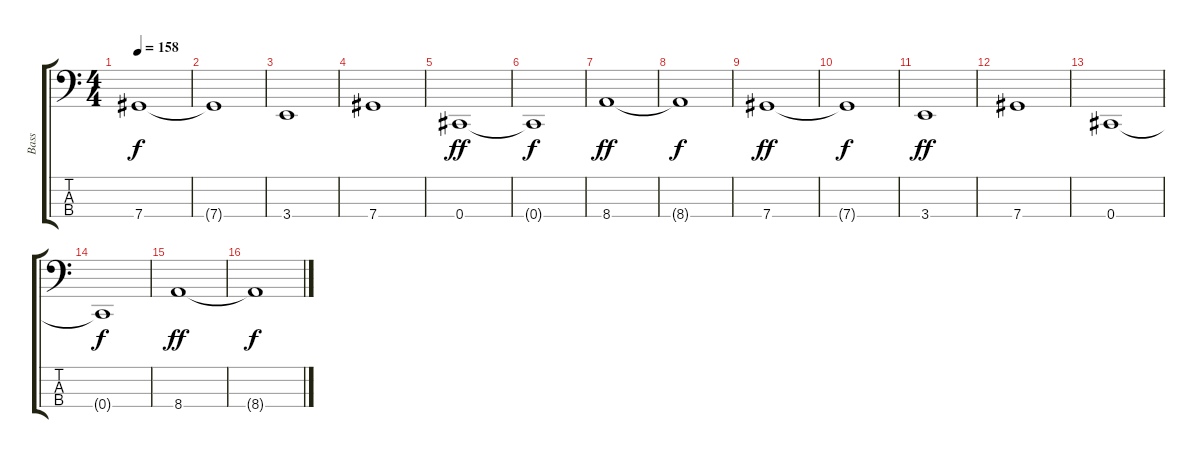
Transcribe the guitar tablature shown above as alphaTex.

\track ("Bass" "Bass") {instrument electricbassfinger}
\staff {score tabs}
\tuning (Gb2 Db2 Ab1 Db1) {hide}
\ts (4 4)
\tempo 158
\clef f4
\ks c
7.4.1{dy f} |
7.4{t}.1 |
3.4.1 |
7.4.1 |
0.4.1{dy ff} |
0.4{t}.1{dy f} |
8.4.1{dy ff} |
8.4{t}.1{dy f} |
7.4.1{dy ff} |
7.4{t}.1{dy f} |
3.4.1{dy ff} |
7.4.1 |
0.4.1 |
0.4{t}.1{dy f} |
8.4.1{dy ff} |
8.4{t}.1{dy f}
